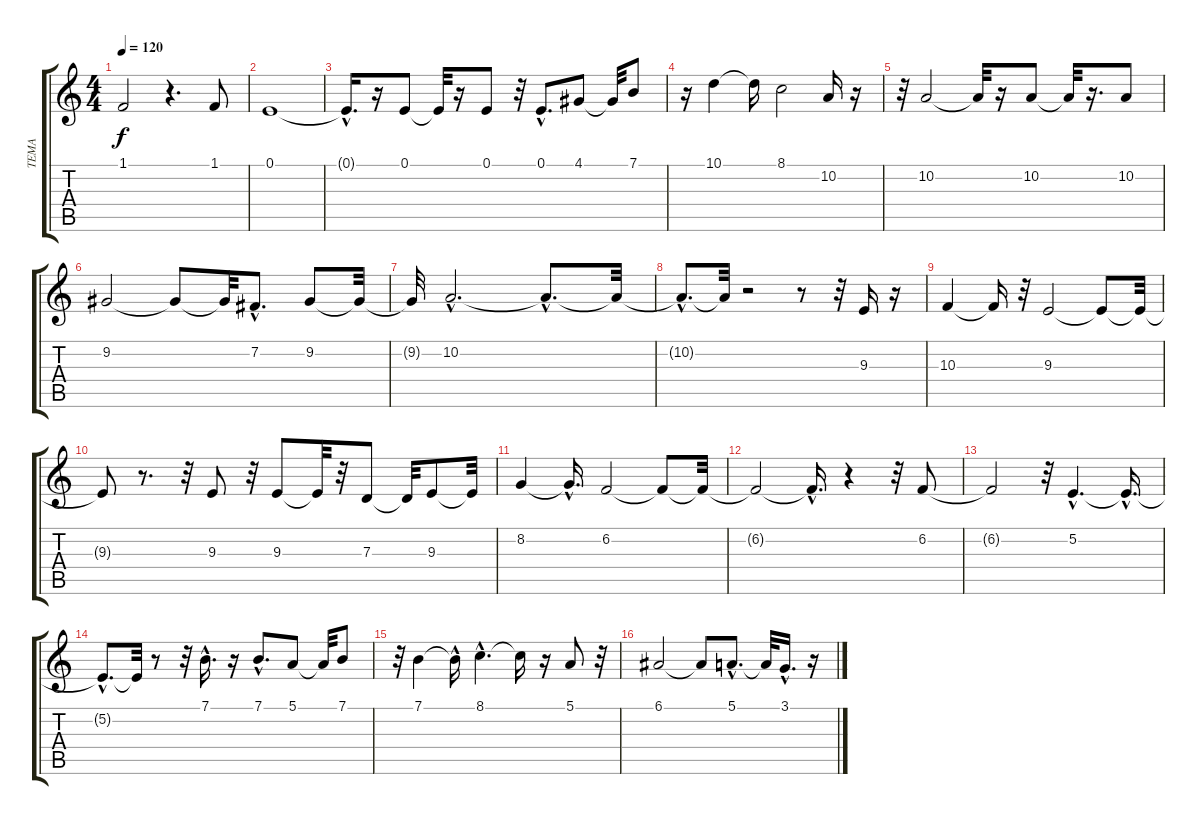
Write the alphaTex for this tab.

\track ("ТЕМА" "ТЕМА") {instrument voiceoohs}
\staff {score tabs}
\tuning (E4 B3 G3 D3 A2 E2) {hide}
\ts (4 4)
\tempo 120
\clef g2
\ks c
1.1{t}.2{dy f} r.4{d} 1.1.8 |
0.1.1 |
0.1{hac t}.16{d} r.16 0.1.8 0.1{t}.32 r.16 0.1.8 r.32 0.1{hac}.8{d} 4.1.8 4.1{t}.32 7.1.8 |
r.16 10.1.4 10.1{t}.16 8.1.2 10.2.16 r.16 |
r.32 10.2.2 10.2{t}.32 r.16 10.2.8 10.2{t}.32 r.16{d} 10.2.8 |
9.2.2 9.2{t}.8 9.2{t}.32 7.2{hac}.8{d} 9.2.8 9.2{t}.32 |
9.2{t}.32 10.2{hac}.2{d} 10.2{hac t}.8{d} 10.2{t}.32 |
10.2{hac t}.8{d} 10.2{t}.32 r.2 r.8 r.32 9.3.16 r.16 |
10.3.4 10.3{t}.16 r.32 9.3.2 9.3{t}.8 9.3{t}.32 |
9.3{t}.8 r.8{d} r.32 9.3.8 r.32 9.3.8 9.3{t}.32 r.32 7.3.8 7.3{t}.32 9.3.8 9.3{t}.32 |
8.2.4 8.2{hac t}.16{d} 6.2.2 6.2{t}.8 6.2{t}.32 |
6.2{t}.2 6.2{hac t}.16{d} r.4 r.32 6.2.8 |
6.2{t}.2 r.32 5.2{hac}.4{d} 5.2{hac t}.16{d} |
5.2{hac t}.8{d} 5.2{t}.32 r.8 r.32 7.1{hac}.16{d} r.16 7.1{hac}.8{d} 5.1.8 5.1{t}.32 7.1.8 |
r.32 7.1.4 7.1{hac t}.16 8.1{hac}.4{d} 8.1{t}.16 r.16 5.1.8 r.32 |
6.1.2 6.1{t}.8 5.1{hac}.8{d} 5.1{t}.32 3.1{hac}.16{d} r.16
